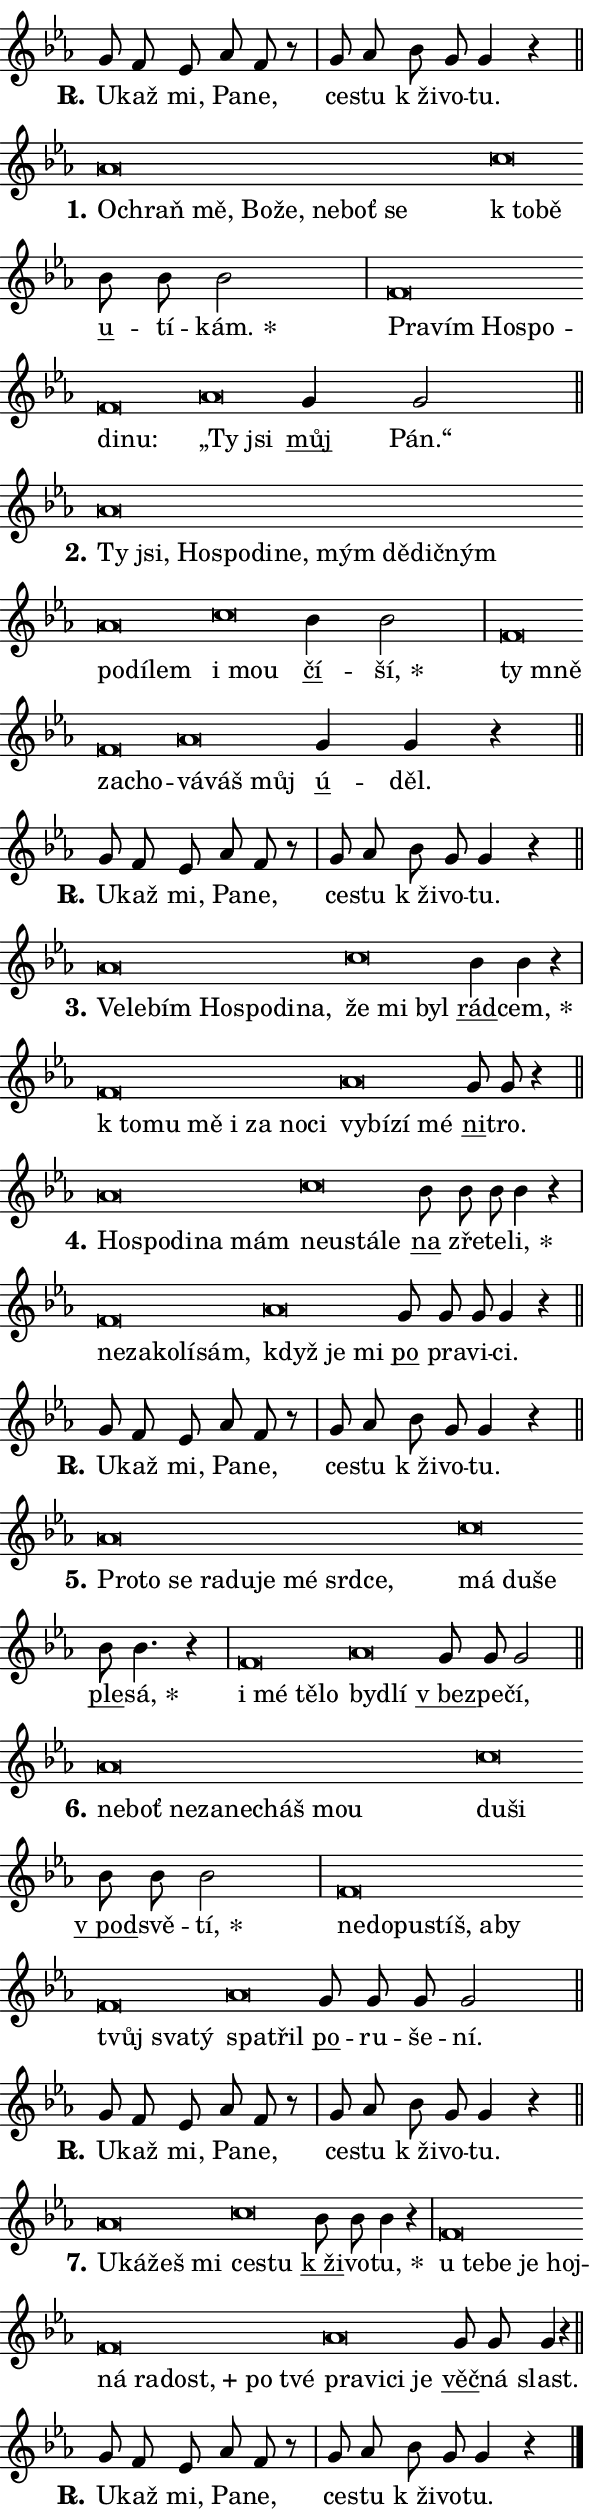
\version "2.24.0"
\header { tagline = "" }
\paper {
  indent = 0\cm
  top-margin = 0\cm
  right-margin = 0.13\cm % to fit lyric hyphens
  bottom-margin = 0\cm
  left-margin = 0\cm
  paper-width = 10\cm
  page-breaking = #ly:one-page-breaking
  system-system-spacing.basic-distance = #11
  score-system-spacing.basic-distance = #11
  ragged-last = ##f
}


%% Author: Thomas Morley
%% https://lists.gnu.org/archive/html/lilypond-user/2020-05/msg00002.html
#(define (line-position grob)
"Returns position of @var[grob} in current system:
   @code{'start}, if at first time-step
   @code{'end}, if at last time-step
   @code{'middle} otherwise
"
  (let* ((col (ly:item-get-column grob))
         (ln (ly:grob-object col 'left-neighbor))
         (rn (ly:grob-object col 'right-neighbor))
         (col-to-check-left (if (ly:grob? ln) ln col))
         (col-to-check-right (if (ly:grob? rn) rn col))
         (break-dir-left
           (and
             (ly:grob-property col-to-check-left 'non-musical #f)
             (ly:item-break-dir col-to-check-left)))
         (break-dir-right
           (and
             (ly:grob-property col-to-check-right 'non-musical #f)
             (ly:item-break-dir col-to-check-right))))
        (cond ((eqv? 1 break-dir-left) 'start)
              ((eqv? -1 break-dir-right) 'end)
              (else 'middle))))

#(define (tranparent-at-line-position vctor)
  (lambda (grob)
  "Relying on @code{line-position} select the relevant enry from @var{vctor}.
Used to determine transparency,"
    (case (line-position grob)
      ((end) (not (vector-ref vctor 0)))
      ((middle) (not (vector-ref vctor 1)))
      ((start) (not (vector-ref vctor 2))))))

noteHeadBreakVisibility =
#(define-music-function (break-visibility)(vector?)
"Makes @code{NoteHead}s transparent relying on @var{break-visibility}"
#{
  \override NoteHead.transparent =
    #(tranparent-at-line-position break-visibility)
#})

#(define delete-ledgers-for-transparent-note-heads
  (lambda (grob)
    "Reads whether a @code{NoteHead} is transparent.
If so this @code{NoteHead} is removed from @code{'note-heads} from
@var{grob}, which is supposed to be @code{LedgerLineSpanner}.
As a result ledgers are not printed for this @code{NoteHead}"
    (let* ((nhds-array (ly:grob-object grob 'note-heads))
           (nhds-list
             (if (ly:grob-array? nhds-array)
                 (ly:grob-array->list nhds-array)
                 '()))
           ;; Relies on the transparent-property being done before
           ;; Staff.LedgerLineSpanner.after-line-breaking is executed.
           ;; This is fragile ...
           (to-keep
             (remove
               (lambda (nhd)
                 (ly:grob-property nhd 'transparent #f))
               nhds-list)))
      ;; TODO find a better method to iterate over grob-arrays, similiar
      ;; to filter/remove etc for lists
      ;; For now rebuilt from scratch
      (set! (ly:grob-object grob 'note-heads)  '())
      (for-each
        (lambda (nhd)
          (ly:pointer-group-interface::add-grob grob 'note-heads nhd))
        to-keep))))

squashNotes = {
  \override NoteHead.X-extent = #'(-0.2 . 0.2)
  \override NoteHead.Y-extent = #'(-0.75 . 0)
  \override NoteHead.stencil =
    #(lambda (grob)
       (let ((pos (ly:grob-property grob 'staff-position)))
         (begin
           (if (< pos -7) (display "ERROR: Lower brevis then expected\n") (display ""))
           (if (<= pos -6) ly:text-interface::print ly:note-head::print))))
}
unSquashNotes = {
  \revert NoteHead.X-extent
  \revert NoteHead.Y-extent
  \revert NoteHead.stencil
}

hideNotes = \noteHeadBreakVisibility #begin-of-line-visible
unHideNotes = \noteHeadBreakVisibility #all-visible

% work-around for resetting accidentals
% https://lilypond.org/doc/v2.23/Documentation/notation/displaying-rhythms#unmetered-music
cadenzaMeasure = {
  \cadenzaOff
  \partial 1024 s1024
  \cadenzaOn
}

#(define-markup-command (accent layout props text) (markup?)
  "Underline accented syllable"
  (interpret-markup layout props
    #{\markup \override #'(offset . 4.3) \underline { #text }#}))

responsum = \markup \concat {
  "R" \hspace #-1.05 \path #0.1 #'((moveto 0 0.07) (lineto 0.9 0.8)) \hspace #0.05 "."
}

spaceSize = #0.6828661417322834 % exact space size for TeX Gyre Schola

\layout {
  \context {
    \Staff
    \remove "Time_signature_engraver"
    \override LedgerLineSpanner.after-line-breaking = #delete-ledgers-for-transparent-note-heads
  }
  \context {
    \Lyrics {
      \override LyricSpace.minimum-distance = \spaceSize
      \override LyricText.font-name = #"TeX Gyre Schola"
      \override LyricText.font-size = 1
      \override StanzaNumber.font-name = #"TeX Gyre Schola Bold"
      \override StanzaNumber.font-size = 1
    }
  }
  \context {
    \Score 
    \override NoteHead.text =
      #(lambda (grob) 
        (let ((pos (ly:grob-property grob 'staff-position)))
          #{\markup {
            \combine
              \halign #-0.55 \raise #(if (= pos -6) 0 0.5) \override #'(thickness . 2) \draw-line #'(3.2 . 0)
              \musicglyph "noteheads.sM1"
          }#}))
  }
}

% magnetic-lyrics.ily
%
%   written by
%     Jean Abou Samra <jean@abou-samra.fr>
%     Werner Lemberg <wl@gnu.org>
%
%   adapted by
%     Jiri Hon <jiri.hon@gmail.com>
%
% Version 2022-Apr-15

% https://www.mail-archive.com/lilypond-user@gnu.org/msg149350.html

#(define (Left_hyphen_pointer_engraver context)
   "Collect syllable-hyphen-syllable occurrences in lyrics and store
them in properties.  This engraver only looks to the left.  For
example, if the lyrics input is @code{foo -- bar}, it does the
following.

@itemize @bullet
@item
Set the @code{text} property of the @code{LyricHyphen} grob between
@q{foo} and @q{bar} to @code{foo}.

@item
Set the @code{left-hyphen} property of the @code{LyricText} grob with
text @q{foo} to the @code{LyricHyphen} grob between @q{foo} and
@q{bar}.
@end itemize

Use this auxiliary engraver in combination with the
@code{lyric-@/text::@/apply-@/magnetic-@/offset!} hook."
   (let ((hyphen #f)
         (text #f))
     (make-engraver
      (acknowledgers
       ((lyric-syllable-interface engraver grob source-engraver)
        (set! text grob)))
      (end-acknowledgers
       ((lyric-hyphen-interface engraver grob source-engraver)
        ;(when (not (grob::has-interface grob 'lyric-space-interface))
          (set! hyphen grob)));)
      ((stop-translation-timestep engraver)
       (when (and text hyphen)
         (ly:grob-set-object! text 'left-hyphen hyphen))
       (set! text #f)
       (set! hyphen #f)))))

#(define (lyric-text::apply-magnetic-offset! grob)
   "If the space between two syllables is less than the value in
property @code{LyricText@/.details@/.squash-threshold}, move the right
syllable to the left so that it gets concatenated with the left
syllable.

Use this function as a hook for
@code{LyricText@/.after-@/line-@/breaking} if the
@code{Left_@/hyphen_@/pointer_@/engraver} is active."
   (let ((hyphen (ly:grob-object grob 'left-hyphen #f)))
     (when hyphen
       (let ((left-text (ly:spanner-bound hyphen LEFT)))
         (when (grob::has-interface left-text 'lyric-syllable-interface)
           (let* ((common (ly:grob-common-refpoint grob left-text X))
                  (this-x-ext (ly:grob-extent grob common X))
                  (left-x-ext
                   (begin
                     ;; Trigger magnetism for left-text.
                     (ly:grob-property left-text 'after-line-breaking)
                     (ly:grob-extent left-text common X)))
                  ;; `delta` is the gap width between two syllables.
                  (delta (- (interval-start this-x-ext)
                            (interval-end left-x-ext)))
                  (details (ly:grob-property grob 'details))
                  (threshold (assoc-get 'squash-threshold details 0.2)))
             (when (< delta threshold)
               (let* (;; We have to manipulate the input text so that
                      ;; ligatures crossing syllable boundaries are not
                      ;; disabled.  For languages based on the Latin
                      ;; script this is essentially a beautification.
                      ;; However, for non-Western scripts it can be a
                      ;; necessity.
                      (lt (ly:grob-property left-text 'text))
                      (rt (ly:grob-property grob 'text))
                      (is-space (grob::has-interface hyphen 'lyric-space-interface))
                      (space (if is-space " " ""))
                      (extra-delta (if is-space spaceSize 0))
                      ;; Append new syllable.
                      (ltrt-space (if (and (string? lt) (string? rt))
                                (string-append lt space rt)
                                (make-concat-markup (list lt space rt))))
                      ;; Right-align `ltrt` to the right side.
                      (ltrt-space-markup (grob-interpret-markup
                               grob
                               (make-translate-markup
                                (cons (interval-length this-x-ext) 0)
                                (make-right-align-markup ltrt-space)))))
                 (begin
                   ;; Don't print `left-text`.
                   (ly:grob-set-property! left-text 'stencil #f)
                   ;; Set text and stencil (which holds all collected
                   ;; syllables so far) and shift it to the left.
                   (ly:grob-set-property! grob 'text ltrt-space)
                   (ly:grob-set-property! grob 'stencil ltrt-space-markup)
                   (ly:grob-translate-axis! grob (- (- delta extra-delta)) X))))))))))


#(define (lyric-hyphen::displace-bounds-first grob)
   ;; Make very sure this callback isn't triggered too early.
   (let ((left (ly:spanner-bound grob LEFT))
         (right (ly:spanner-bound grob RIGHT)))
     (ly:grob-property left 'after-line-breaking)
     (ly:grob-property right 'after-line-breaking)
     (ly:lyric-hyphen::print grob)))

squashThreshold = #0.4

\layout {
  \context {
    \Lyrics
    \consists #Left_hyphen_pointer_engraver
    \override LyricText.after-line-breaking =
      #lyric-text::apply-magnetic-offset!
    \override LyricHyphen.stencil = #lyric-hyphen::displace-bounds-first
    \override LyricText.details.squash-threshold = \squashThreshold
    \override LyricHyphen.minimum-distance = 0
    \override LyricHyphen.minimum-length = \squashThreshold
  }
}

squashText = \override LyricText.details.squash-threshold = 9999
unSquashText = \override LyricText.details.squash-threshold = \squashThreshold

leftText = \override LyricText.self-alignment-X = #LEFT
unLeftText = \revert LyricText.self-alignment-X

starOffset = #(lambda (grob) 
                (let ((x_offset (ly:self-alignment-interface::aligned-on-x-parent grob)))
                  (if (= x_offset 0) 0 (+ x_offset 1.2))))

star = #(define-music-function (syllable)(string?)
"Append star separator at the end of a syllable"
#{
  \once \override LyricText.X-offset = #starOffset
  \lyricmode { \markup {
    #syllable
    \override #'((font-name . "TeX Gyre Schola Bold")) \hspace #0.2 \lower #0.65 \larger "*"
  } }
#})

starAccent = #(define-music-function (syllable)(string?)
"Append star separator at the end of a syllable and make accent"
#{
  \once \override LyricText.X-offset = #starOffset
  \lyricmode { \markup {
    \accent #syllable
    \override #'((font-name . "TeX Gyre Schola Bold")) \hspace #0.2 \lower #0.65 \larger "*"
  } }
#})

breath = #(define-music-function (syllable)(string?)
"Append breathing indicator at the end of a syllable"
#{
  \lyricmode { \markup { #syllable "+" } }
#})

optionalBreath = #(define-music-function (syllable)(string?)
"Append optional breathing indicator at the end of a syllable"
#{
  \lyricmode { \markup { #syllable "(+)" } }
#})


\score {
    <<
        \new Voice = "melody" { \cadenzaOn \key es \major \relative { g'8 f es as f r \cadenzaMeasure \bar "|" g as bes g g4 r \cadenzaMeasure \bar "||" \break } }
        \new Lyrics \lyricsto "melody" { \lyricmode { \set stanza = \responsum
U -- kaž mi, Pa -- ne, ce -- stu "k ži" -- vo -- tu. } }
    >>
    \layout {}
}

\score {
    <<
        \new Voice = "melody" { \cadenzaOn \key es \major \relative { \squashNotes as'\breve*1/16 \hideNotes \breve*1/16 \bar "" \breve*1/16 \bar "" \breve*1/16 \bar "" \breve*1/16 \bar "" \breve*1/16 \bar "" \breve*1/16 \breve*1/16 \bar "" \unHideNotes \unSquashNotes \squashNotes c\breve*1/16 \hideNotes \breve*1/16 \bar "" \unHideNotes \unSquashNotes \bar "" bes8 bes bes2 \cadenzaMeasure \bar "|" \squashNotes f\breve*1/16 \hideNotes \breve*1/16 \bar "" \breve*1/16 \bar "" \breve*1/16 \bar "" \breve*1/16 \breve*1/16 \bar "" \unHideNotes \unSquashNotes \squashNotes as\breve*1/16 \hideNotes \breve*1/16 \bar "" \unHideNotes \unSquashNotes \bar "" g4 g2 \cadenzaMeasure \bar "||" \break } }
        \new Lyrics \lyricsto "melody" { \lyricmode { \set stanza = "1."
\leftText O -- \squashText chraň mě, Bo -- že, ne -- boť se \unSquashText "k to" -- \squashText bě \unLeftText \unSquashText \markup \accent u -- tí -- \star kám. \leftText Pra -- \squashText vím Ho -- spo -- di -- nu: \unSquashText „Ty \squashText jsi \unLeftText \unSquashText \markup \accent můj Pán.“ } }
    >>
    \layout {}
}

\score {
    <<
        \new Voice = "melody" { \cadenzaOn \key es \major \relative { \squashNotes as'\breve*1/16 \hideNotes \breve*1/16 \bar "" \breve*1/16 \bar "" \breve*1/16 \bar "" \breve*1/16 \bar "" \breve*1/16 \bar "" \breve*1/16 \bar "" \breve*1/16 \bar "" \breve*1/16 \bar "" \breve*1/16 \bar "" \breve*1/16 \bar "" \breve*1/16 \breve*1/16 \bar "" \unHideNotes \unSquashNotes \squashNotes c\breve*1/16 \hideNotes \breve*1/16 \bar "" \unHideNotes \unSquashNotes \bar "" bes4 bes2 \cadenzaMeasure \bar "|" \squashNotes f\breve*1/16 \hideNotes \breve*1/16 \bar "" \breve*1/16 \breve*1/16 \bar "" \unHideNotes \unSquashNotes \squashNotes as\breve*1/16 \hideNotes \breve*1/16 \breve*1/16 \bar "" \unHideNotes \unSquashNotes \bar "" g4 g4 r \cadenzaMeasure \bar "||" \break } }
        \new Lyrics \lyricsto "melody" { \lyricmode { \set stanza = "2."
\leftText Ty \squashText jsi, Ho -- spo -- di -- ne, mým dě -- dič -- ným po -- dí -- lem \unSquashText i \squashText mou \unLeftText \unSquashText \markup \accent čí -- \star ší, \leftText ty \squashText mně za -- cho -- \unSquashText vá -- \squashText váš můj \unLeftText \unSquashText \markup \accent ú -- děl. } }
    >>
    \layout {}
}

\score {
    <<
        \new Voice = "melody" { \cadenzaOn \key es \major \relative { g'8 f es as f r \cadenzaMeasure \bar "|" g as bes g g4 r \cadenzaMeasure \bar "||" \break } }
        \new Lyrics \lyricsto "melody" { \lyricmode { \set stanza = \responsum
U -- kaž mi, Pa -- ne, ce -- stu "k ži" -- vo -- tu. } }
    >>
    \layout {}
}

\score {
    <<
        \new Voice = "melody" { \cadenzaOn \key es \major \relative { \squashNotes as'\breve*1/16 \hideNotes \breve*1/16 \bar "" \breve*1/16 \bar "" \breve*1/16 \bar "" \breve*1/16 \bar "" \breve*1/16 \breve*1/16 \bar "" \unHideNotes \unSquashNotes \squashNotes c\breve*1/16 \hideNotes \breve*1/16 \breve*1/16 \bar "" \unHideNotes \unSquashNotes \bar "" bes4 bes4 r \cadenzaMeasure \bar "|" \squashNotes f\breve*1/16 \hideNotes \breve*1/16 \bar "" \breve*1/16 \bar "" \breve*1/16 \bar "" \breve*1/16 \bar "" \breve*1/16 \breve*1/16 \bar "" \unHideNotes \unSquashNotes \squashNotes as\breve*1/16 \hideNotes \breve*1/16 \bar "" \breve*1/16 \breve*1/16 \bar "" \unHideNotes \unSquashNotes \bar "" g8 g r4 \cadenzaMeasure \bar "||" \break } }
        \new Lyrics \lyricsto "melody" { \lyricmode { \set stanza = "3."
\leftText Ve -- \squashText le -- bím Ho -- spo -- di -- na, \unSquashText že \squashText mi byl \unLeftText \unSquashText \markup \accent rád -- \star cem, \leftText "k to" -- \squashText mu mě i za no -- ci \unSquashText vy -- \squashText bí -- zí mé \unLeftText \unSquashText \markup \accent ni -- tro. } }
    >>
    \layout {}
}

\score {
    <<
        \new Voice = "melody" { \cadenzaOn \key es \major \relative { \squashNotes as'\breve*1/16 \hideNotes \breve*1/16 \bar "" \breve*1/16 \bar "" \breve*1/16 \breve*1/16 \bar "" \unHideNotes \unSquashNotes \squashNotes c\breve*1/16 \hideNotes \breve*1/16 \bar "" \breve*1/16 \breve*1/16 \bar "" \unHideNotes \unSquashNotes \bar "" bes8 bes bes bes4 r \cadenzaMeasure \bar "|" \squashNotes f\breve*1/16 \hideNotes \breve*1/16 \bar "" \breve*1/16 \bar "" \breve*1/16 \breve*1/16 \bar "" \unHideNotes \unSquashNotes \squashNotes as\breve*1/16 \hideNotes \breve*1/16 \breve*1/16 \bar "" \unHideNotes \unSquashNotes \bar "" g8 g g g4 r \cadenzaMeasure \bar "||" \break } }
        \new Lyrics \lyricsto "melody" { \lyricmode { \set stanza = "4."
\leftText Ho -- \squashText spo -- di -- na mám \unSquashText ne -- \squashText u -- stá -- le \unLeftText \unSquashText \markup \accent na zře -- te -- \star li, \leftText ne -- \squashText za -- ko -- lí -- sám, \unSquashText když \squashText je mi \unLeftText \unSquashText \markup \accent po pra -- vi -- ci. } }
    >>
    \layout {}
}

\score {
    <<
        \new Voice = "melody" { \cadenzaOn \key es \major \relative { g'8 f es as f r \cadenzaMeasure \bar "|" g as bes g g4 r \cadenzaMeasure \bar "||" \break } }
        \new Lyrics \lyricsto "melody" { \lyricmode { \set stanza = \responsum
U -- kaž mi, Pa -- ne, ce -- stu "k ži" -- vo -- tu. } }
    >>
    \layout {}
}

\score {
    <<
        \new Voice = "melody" { \cadenzaOn \key es \major \relative { \squashNotes as'\breve*1/16 \hideNotes \breve*1/16 \bar "" \breve*1/16 \bar "" \breve*1/16 \bar "" \breve*1/16 \bar "" \breve*1/16 \bar "" \breve*1/16 \bar "" \breve*1/16 \breve*1/16 \bar "" \unHideNotes \unSquashNotes \squashNotes c\breve*1/16 \hideNotes \breve*1/16 \breve*1/16 \bar "" \unHideNotes \unSquashNotes \bar "" bes8 bes4. r4 \cadenzaMeasure \bar "|" \squashNotes f\breve*1/16 \hideNotes \breve*1/16 \bar "" \breve*1/16 \breve*1/16 \bar "" \unHideNotes \unSquashNotes \squashNotes as\breve*1/16 \hideNotes \breve*1/16 \bar "" \unHideNotes \unSquashNotes \bar "" g8 g g2 \cadenzaMeasure \bar "||" \break } }
        \new Lyrics \lyricsto "melody" { \lyricmode { \set stanza = "5."
\leftText Pro -- \squashText to se ra -- du -- je mé srd -- ce, \unSquashText má \squashText du -- še \unLeftText \unSquashText \markup \accent ple -- \star sá, \leftText i \squashText mé tě -- lo \unSquashText by -- \squashText dlí \unLeftText \unSquashText \markup \accent "v bez" -- pe -- čí, } }
    >>
    \layout {}
}

\score {
    <<
        \new Voice = "melody" { \cadenzaOn \key es \major \relative { \squashNotes as'\breve*1/16 \hideNotes \breve*1/16 \bar "" \breve*1/16 \bar "" \breve*1/16 \bar "" \breve*1/16 \bar "" \breve*1/16 \breve*1/16 \bar "" \unHideNotes \unSquashNotes \squashNotes c\breve*1/16 \hideNotes \breve*1/16 \bar "" \unHideNotes \unSquashNotes \bar "" bes8 bes bes2 \cadenzaMeasure \bar "|" \squashNotes f\breve*1/16 \hideNotes \breve*1/16 \bar "" \breve*1/16 \bar "" \breve*1/16 \bar "" \breve*1/16 \bar "" \breve*1/16 \bar "" \breve*1/16 \bar "" \breve*1/16 \breve*1/16 \bar "" \unHideNotes \unSquashNotes \squashNotes as\breve*1/16 \hideNotes \breve*1/16 \bar "" \unHideNotes \unSquashNotes \bar "" g8 g g g2 \cadenzaMeasure \bar "||" \break } }
        \new Lyrics \lyricsto "melody" { \lyricmode { \set stanza = "6."
\leftText ne -- \squashText boť ne -- za -- ne -- cháš mou \unSquashText du -- \squashText ši \unLeftText \unSquashText \markup \accent "v pod" -- svě -- \star tí, \leftText ne -- \squashText do -- pu -- stíš, a -- by tvůj sva -- tý \unSquashText spa -- \squashText třil \unLeftText \unSquashText \markup \accent po -- ru -- še -- ní. } }
    >>
    \layout {}
}

\score {
    <<
        \new Voice = "melody" { \cadenzaOn \key es \major \relative { g'8 f es as f r \cadenzaMeasure \bar "|" g as bes g g4 r \cadenzaMeasure \bar "||" \break } }
        \new Lyrics \lyricsto "melody" { \lyricmode { \set stanza = \responsum
U -- kaž mi, Pa -- ne, ce -- stu "k ži" -- vo -- tu. } }
    >>
    \layout {}
}

\score {
    <<
        \new Voice = "melody" { \cadenzaOn \key es \major \relative { \squashNotes as'\breve*1/16 \hideNotes \breve*1/16 \bar "" \breve*1/16 \breve*1/16 \bar "" \unHideNotes \unSquashNotes \squashNotes c\breve*1/16 \hideNotes \breve*1/16 \bar "" \unHideNotes \unSquashNotes \bar "" bes8 bes bes4 r \cadenzaMeasure \bar "|" \squashNotes f\breve*1/16 \hideNotes \breve*1/16 \bar "" \breve*1/16 \bar "" \breve*1/16 \bar "" \breve*1/16 \bar "" \breve*1/16 \bar "" \breve*1/16 \bar "" \breve*1/16 \bar "" \breve*1/16 \breve*1/16 \bar "" \unHideNotes \unSquashNotes \squashNotes as\breve*1/16 \hideNotes \breve*1/16 \bar "" \breve*1/16 \breve*1/16 \bar "" \unHideNotes \unSquashNotes \bar "" g8 g g4 r \cadenzaMeasure \bar "||" \break } }
        \new Lyrics \lyricsto "melody" { \lyricmode { \set stanza = "7."
\leftText U -- \squashText ká -- žeš mi \unSquashText ce -- \squashText stu \unLeftText \unSquashText \markup \accent "k ži" -- vo -- \star tu, \leftText u \squashText te -- be je hoj -- ná ra -- \breath "dost," po tvé \unSquashText pra -- \squashText vi -- ci je \unLeftText \unSquashText \markup \accent věč -- ná slast. } }
    >>
    \layout {}
}

\score {
    <<
        \new Voice = "melody" { \cadenzaOn \key es \major \relative { g'8 f es as f r \cadenzaMeasure \bar "|" g as bes g g4 r \cadenzaMeasure \bar "||" \break } \bar "|." }
        \new Lyrics \lyricsto "melody" { \lyricmode { \set stanza = \responsum
U -- kaž mi, Pa -- ne, ce -- stu "k ži" -- vo -- tu. } }
    >>
    \layout {}
}
